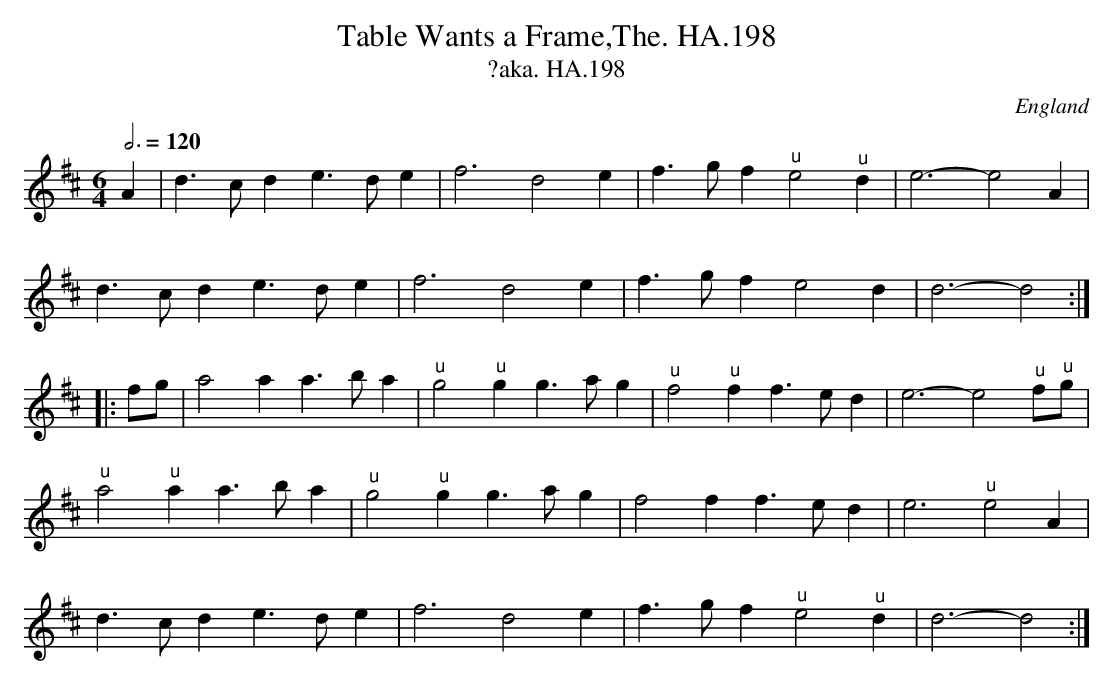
X:1
T:Table Wants a Frame,The. HA.198
T:?aka. HA.198
M:6/4
L:1/4
Q:3/4=120
O:England
K:D major
A|d3/2c/2de3/2d/2e|f3d2e|f3/2g/2f"^u"e2"^u"d|e3-e2A|!
d3/2c/2de3/2d/2e|f3d2e|f3/2g/2fe2d|d3-d2:|!
|:f/2g/2|a2aa3/2b/2a|"^u"g2"^u"gg3/2a/2g|\
"^u"f2"^u"ff3/2e/2d|e3-e2"^u"f/2"^u"g/2|!
"^u"a2"^u"aa3/2b/2a|"^u"g2"^u"gg3/2a/2g|f2ff3/2e/2d|e3"^u"e2A|!
d3/2c/2de3/2d/2e|f3d2e|f3/2g/2f"^u"e2"^u"d|d3-d2:|
